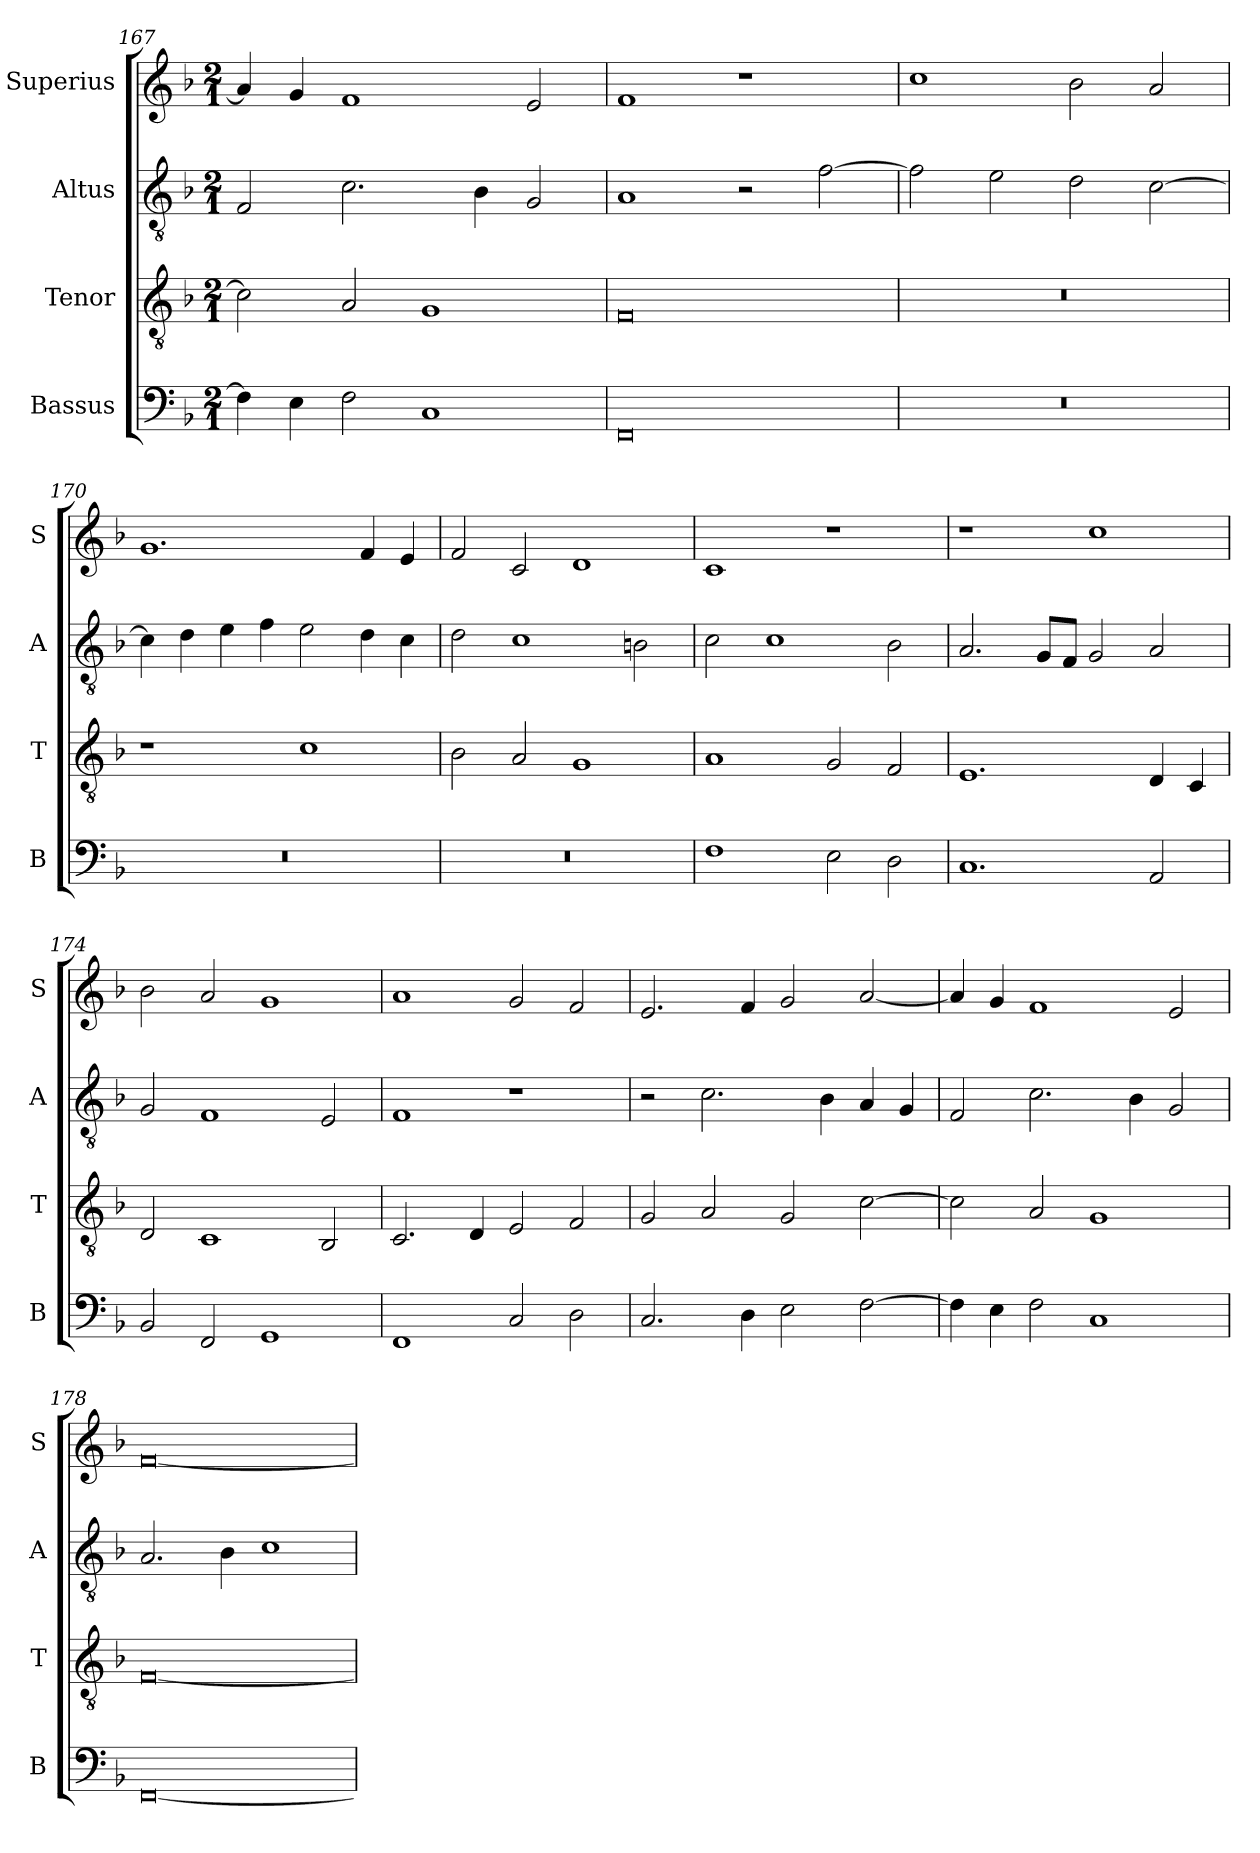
**kern	**kern	**kern	**kern
*part4	*part3	*part2	*part1
*staff4	*staff3	*staff2	*staff1
*I"Bassus	*I"Tenor	*I"Altus	*I"Superius
*I'B	*I'T	*I'A	*I'S
*clefF4	*clefGv2	*clefGv2	*clefG2
*k[b-]	*k[b-]	*k[b-]	*k[b-]
*F:	*F:	*F:	*F:
*M2/1	*M2/1	*M2/1	*M2/1
=167	=167	=167	=167
4F]	2c]	2F	4a]
4E	.	.	4g
2F	2A	2.c	1f
1C	1G	.	.
.	.	4B-	.
.	.	2G	2e
=168	=168	=168	=168
0FF	0F	1A	1f
.	.	2r	1r
.	.	[2f	.
=169	=169	=169	=169
0r	0r	2f]	1cc
.	.	2e	.
.	.	2d	2b-
.	.	[2c	2a
=170	=170	=170	=170
0r	1r	4c]	1.g
.	.	4d	.
.	.	4e	.
.	.	4f	.
.	1c	2e	.
.	.	4d	4f
.	.	4c	4e
=171	=171	=171	=171
0r	2B-	2d	2f
.	2A	1c	2c
.	1G	.	1d
.	.	2Bn	.
=172	=172	=172	=172
1F	1A	2c	1c
.	.	1c	.
2E	2G	.	1r
2D	2F	2B-	.
=173	=173	=173	=173
1.C	1.E	2.A	1r
.	.	8GL	.
.	.	8FJ	.
.	.	2G	1cc
2AA	4D	2A	.
.	4C	.	.
=174	=174	=174	=174
2BB-	2D	2G	2b-
2FF	1C	1F	2a
1GG	.	.	1g
.	2BB-	2E	.
=175	=175	=175	=175
1FF	2.C	1F	1a
.	4D	.	.
2C	2E	1r	2g
2D	2F	.	2f
=176	=176	=176	=176
2.C	2G	2r	2.e
.	2A	2.c	.
4D	.	.	4f
2E	2G	.	2g
.	.	4B-	.
[2F	[2c	4A	[2a
.	.	4G	.
=177	=177	=177	=177
4F]	2c]	2F	4a]
4E	.	.	4g
2F	2A	2.c	1f
1C	1G	.	.
.	.	4B-	.
.	.	2G	2e
=178	=178	=178	=178
[0FF	[0F	2.A	[0f
.	.	4B-	.
.	.	1c	.
=	=	=	=
*-	*-	*-	*-
